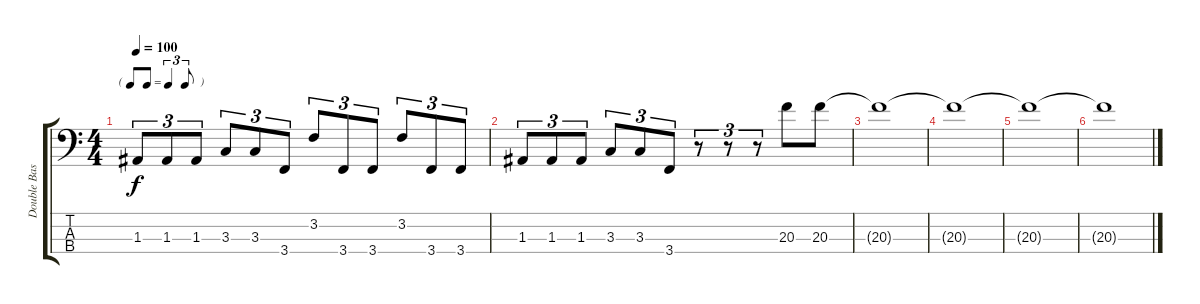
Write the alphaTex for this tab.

\track ("Double Bass" "Double Bas") {instrument acousticbass}
\staff {score tabs}
\tuning (G2 D2 A1 D1) {hide}
\ts (4 4)
\tf triplet8th
\tempo 100
\clef f4
\ks c
1.3.8{tu (3 2) dy f} 1.3.8{tu (3 2)} 1.3.8{tu (3 2)} 3.3.8{tu (3 2)} 3.3.8{tu (3 2)} 3.4.8{tu (3 2)} 3.2.8{tu (3 2)} 3.4.8{tu (3 2)} 3.4.8{tu (3 2)} 3.2.8{tu (3 2)} 3.4.8{tu (3 2)} 3.4.8{tu (3 2)} |
1.3.8{tu (3 2)} 1.3.8{tu (3 2)} 1.3.8{tu (3 2)} 3.3.8{tu (3 2)} 3.3.8{tu (3 2)} 3.4.8{tu (3 2)} r.8{tu (3 2)} r.8{tu (3 2)} r.8{tu (3 2)} 20.3.8 20.3.8 |
20.3{t}.1 |
20.3{t}.1 |
20.3{t}.1 |
20.3{t}.1
